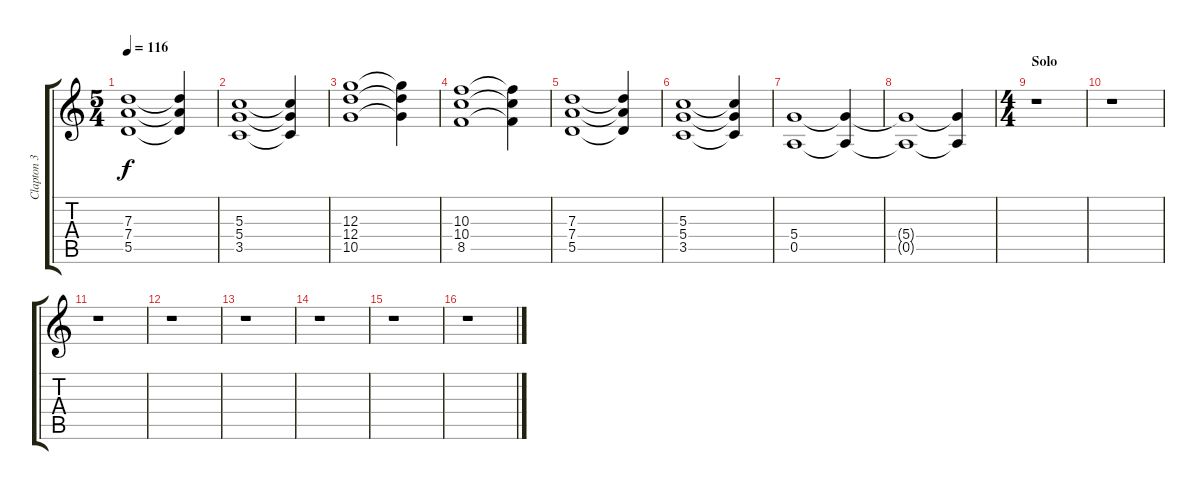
\track ("Clapton 3" "Clapton 3") {instrument overdrivenguitar}
\staff {score tabs}
\tuning (E4 B3 G3 D3 A2 E2) {hide}
\ts (5 4)
\tempo 116
\clef g2
\ks c
(7.3 7.4 5.5).1{dy f} (7.3{t} 7.4{t} 5.5{t}).4 |
(5.3 5.4 3.5).1 (5.3{t} 5.4{t} 3.5{t}).4 |
(12.3 12.4 10.5).1 (12.3{t} 12.4{t} 10.5{t}).4 |
(10.3 10.4 8.5).1 (10.3{t} 10.4{t} 8.5{t}).4 |
(7.3 7.4 5.5).1 (7.3{t} 7.4{t} 5.5{t}).4 |
(5.3 5.4 3.5).1 (5.3{t} 5.4{t} 3.5{t}).4 |
(5.4 0.5).1 (5.4{t} 0.5{t}).4 |
(5.4{t} 0.5{t}).1 (5.4{t} 0.5{t}).4 |
\ts (4 4)
\section ("" "Solo")
r.1 |
r.1 |
r.1 |
r.1 |
r.1 |
r.1 |
r.1 |
r.1
